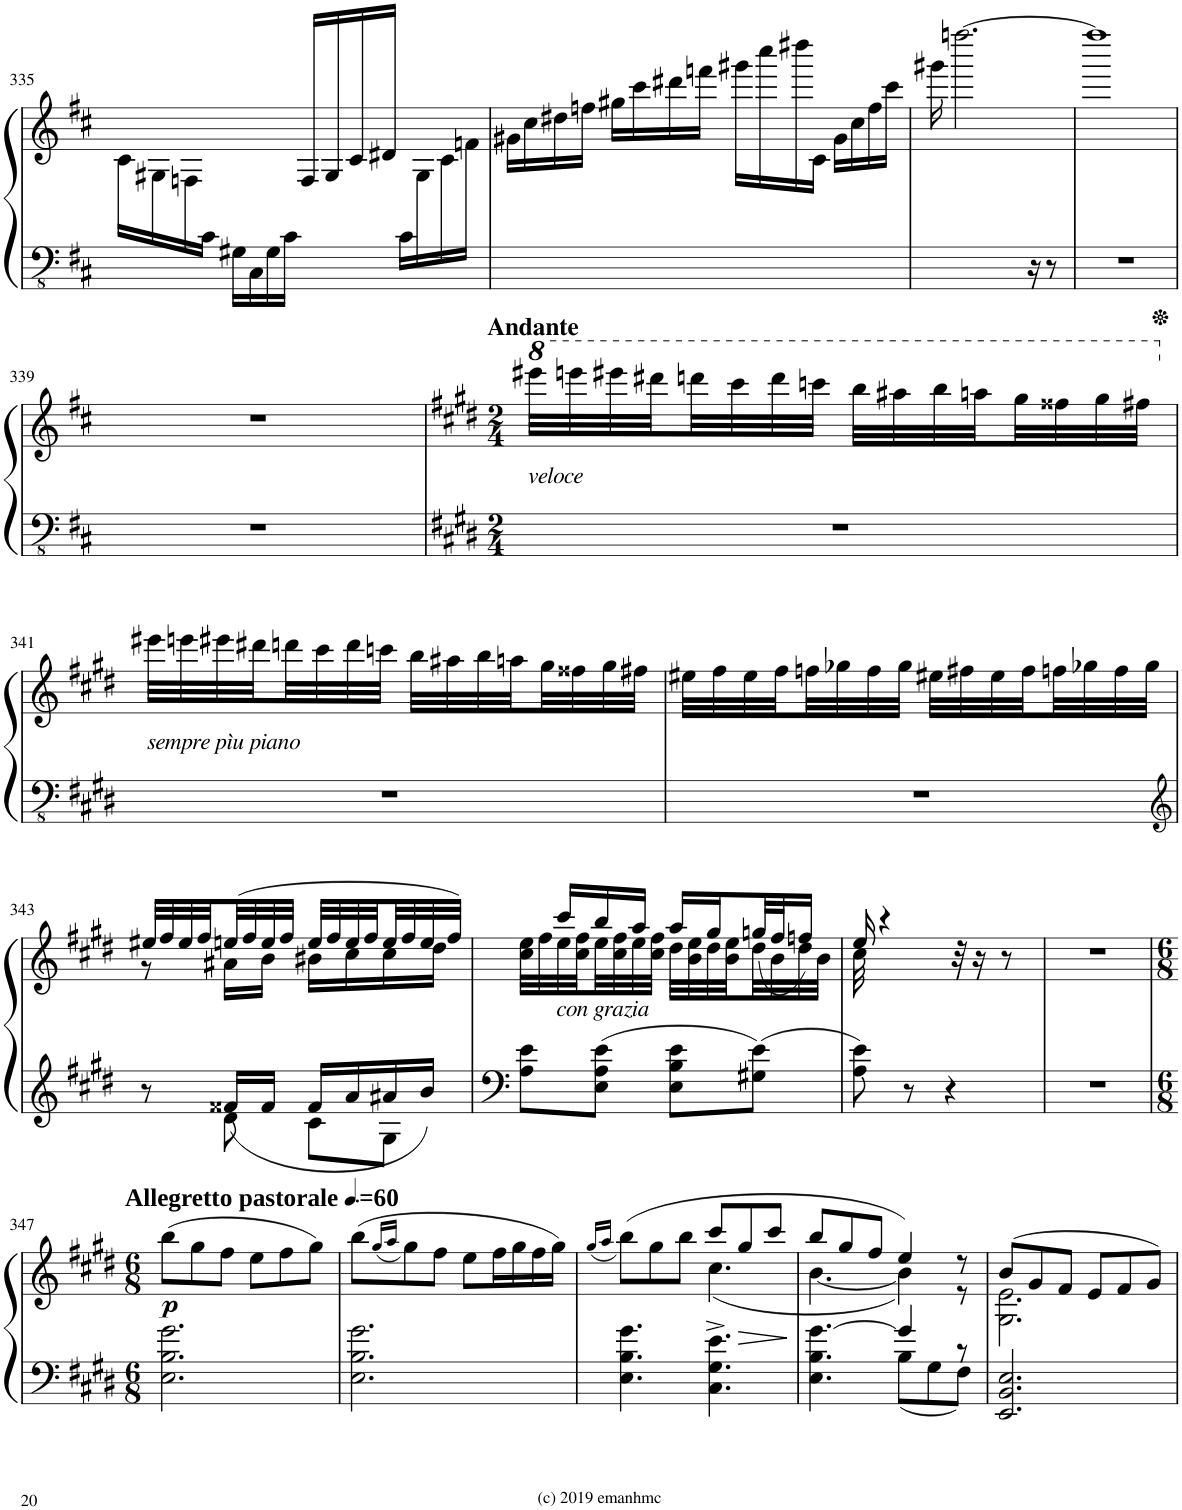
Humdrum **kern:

**kern	**kern	**dynam
*part1	*part1	*part1
*staff2	*staff1	*staff1/2
*I"Piano	*	*
*I'Pno.	*	*
!!LO:PB:g=z
*clefFv4	*clefG2	*
*k[f#c#]	*k[f#c#]	*
*M4/4	*M4/4	*
*met(c)	*met(c)	*
=335	=335	=335
*	*^	*
8.ryy	1ryy	16c#\LL	.
.	.	16G#X\	.
.	.	16Fn\	.
16C#\JJ	.	16ryy	.
*	*v	*v	*
16GG#X\LL	.	.
16CC#\	.	.
16GG#\	.	.
16C#\JJ	.	.
*	*^	*
4ryy	.	16F/LL	.
.	.	16G#/	.
.	.	16c#/	.
.	.	16d#X/JJ	.
16C#\LL	.	16ryy	.
8.ryy	.	16G#\	.
.	.	16c#\	.
.	.	16fn\JJ	.
=336	=336	=336	=336
1ryy	1ryy	16g#X\LL	.
.	.	16cc#\	.
.	.	16dd#X\	.
.	.	16ffn\JJ	.
.	.	16gg#X\LL	.
.	.	16ccc#\	.
.	.	16ddd#X\	.
.	.	16fffn\JJ	.
.	.	16ggg#X\LL	.
.	.	16cccc#\	.
.	.	16dddd#X\	.
.	.	16c#\JJ	.
.	.	16g#\LL	.
.	.	16cc#\	.
.	.	16ff\	.
.	.	16ccc#\JJ	.
=337	=337	=337	=337
16ryy	1ryy	16ggg#X\	.
.	.	[2.ffffn\	.
16r	.	8.ryy	.
8r	.	.	.
*	*v	*v	*
=338	=338	=338
1r	1ffff]	.
!!LO:LB:g=z
=339	=339	=339
1r	1r	.
=340	=340	=340
*k[f#c#g#d#]	*k[f#c#g#d#]	*
*M2/4	*M2/4	*
*	*8va	*
!	!LO:TX:a:B:t=Andante	!
!	!LO:TX:b:i:t=veloce	!
2r	32eeee#X\LLL	.
.	32eeeen\	.
.	32eeee#X\	.
.	32dddd#X\	.
.	32ddddn\	.
.	32cccc#\	.
.	32dddd\	.
.	32ccccn\JJJ	.
.	32bbb\LLL	.
.	32aaa#X\	.
.	32bbb\	.
.	32aaan\	.
.	32ggg#\	.
.	32fff##X\	.
.	32ggg#\	.
.	32fff#X\JJJ	.
!!LO:LB:g=z
=341	=341	=341
*	*X8va	*
!	!LO:TX:b:i:t=sempre pìu piano	!
2r	32eee#X\LLL	.
.	32eeen\	.
.	32eee#X\	.
.	32ddd#X\	.
.	32dddn\	.
.	32ccc#\	.
.	32ddd\	.
.	32cccn\JJJ	.
.	32bb\LLL	.
.	32aa#X\	.
.	32bb\	.
.	32aan\	.
.	32gg#\	.
.	32ff##X\	.
.	32gg#\	.
.	32ff#X\JJJ	.
=342	=342	=342
2r	32ee#X\LLL	.
.	32ff#\	.
.	32ee#\	.
.	32ff#\	.
.	32ffn\	.
.	32gg-X\	.
.	32ff\	.
.	32gg-\JJJ	.
.	32ee#X\LLL	.
.	32ff#X\	.
.	32ee#\	.
.	32ff#\	.
.	32ffn\	.
.	32gg-X\	.
.	32ff\	.
.	32gg-\JJJ	.
!!LO:LB:g=z
=343	=343	=343
*clefG2	*	*
*^	*^	*
8r	8ryy	32ee#X/LLL	8r	.
.	.	32ff#/	.	.
.	.	32ee#/	.	.
.	.	32ff#/	.	.
8d#\	16f##X/LL	(>32een/	16a#X\LL	.
.	.	32ff#/	.	.
.	16f##/JJ	32ee/	16b\JJ	.
.	.	32ff#/JJJ	.	.
8c#\L	16f##/LL	32ee/LLL	16b#X\LL	.
.	.	32ff#/	.	.
.	16a/	32ee/	16cc#\	.
.	.	32ff#/	.	.
8G#\J	16a#X/	32ee/	16cc#\	.
.	.	32ff#/	.	.
.	16b/JJ	32ee/	16dd#\JJ	.
.	.	32ff#/JJJ)	.	.
*v	*v	*	*	*
=344	=344	=344	=344
8A\ 8e\L	32cc#\ 32ee\LLL	16ryy	.
.	32ff#\	.	.
!	!LO:TX:b:i:t=con grazia	!	!
.	32ee\	16ccc#/LL	.
.	32cc#\ 32ff#\	.	.
8E\ 8A\ 8e\J	32ee\	16bb/	.
.	32cc#\ 32ff#\	.	.
.	32ee\	16aa/JJ	.
.	32cc#\ 32ff#\JJJ	.	.
8E\ 8B\ 8e\L	32dd#\LLL	16aa/LL	.
.	32b\ 32ee\	.	.
.	32dd#\	16gg#/	.
.	32b\ 32ee\	.	.
8G#X\ 8e\J	32dd#\	(32ggn/L	.
.	32b\	32ff#/J	.
.	32dd#\	16ffn/JJ)	.
.	32b\JJJ	.	.
=345	=345	=345	=345
8A\ 8e\	32cc#\	16ee/	.
.	4r	.	.
.	.	4..ryy	.
8r	.	.	.
4r	.	.	.
.	32r	.	.
.	16r	.	.
.	8r	.	.
*	*v	*v	*
=346	=346	=346
2r	2r	.
!!LO:LB:g=z
=347	=347	=347
*M6/8	*M6/8	*
*	*MM90	*
!	!LO:TX:a:B:t=Allegretto pastorale	!
!	!	!LO:DY:b
2.E\ 2.B\ 2.g#\	(8bb\L	p
.	8gg#\	.
.	8ff#\J	.
.	8ee\L	.
.	8ff#\	.
.	8gg#\J)	.
=348	=348	=348
2.E\ 2.B\ 2.g#\	(8bb\L	.
.	(16qgg#/LL	.
.	16qaa/JJ	.
.	8gg#\)	.
.	8ff#\J	.
.	8ee\L	.
.	16ff#\L	.
.	16gg#\	.
.	16ff#\	.
.	16gg#\JJ)	.
=349	=349	=349
.	(16qgg#/LL	.
.	16qaa/JJ	.
*	*^	*
4.E\ 4.B\ 4.g#\	(8bb\L)	4.ryy	.
.	8gg#\	.	.
.	8bb\J	.	.
4.C#\^ 4.G#\^ 4.e\^	8ccc#/L	(4.cc#\	.
.	8gg#/	.	.
.	8ccc#/J	.	.
=350	=350	=350	=350
*^	*	*	*
4.E\ 4.B\ [>4.g#\	4.ryy	8bb/L	[4.b\	.
.	.	8gg#/	.	.
.	.	8ff#/J	.	.
4g#/]	8B\L	4ee/)	4b\])	.
.	8G#\	.	.	.
8r	8F#\J	8r	8r	.
*v	*v	*	*	*
=351	=351	=351	=351
2.EE/ 2.BB/ 2.E/	(8b/L	2.G#\ 2.e\	.
.	8g#/	.	.
.	8f#/J	.	.
.	8e/L	.	.
.	8f#/	.	.
.	8g#/J)	.	.
*	*v	*v	*
=	=	=
*-	*-	*-
